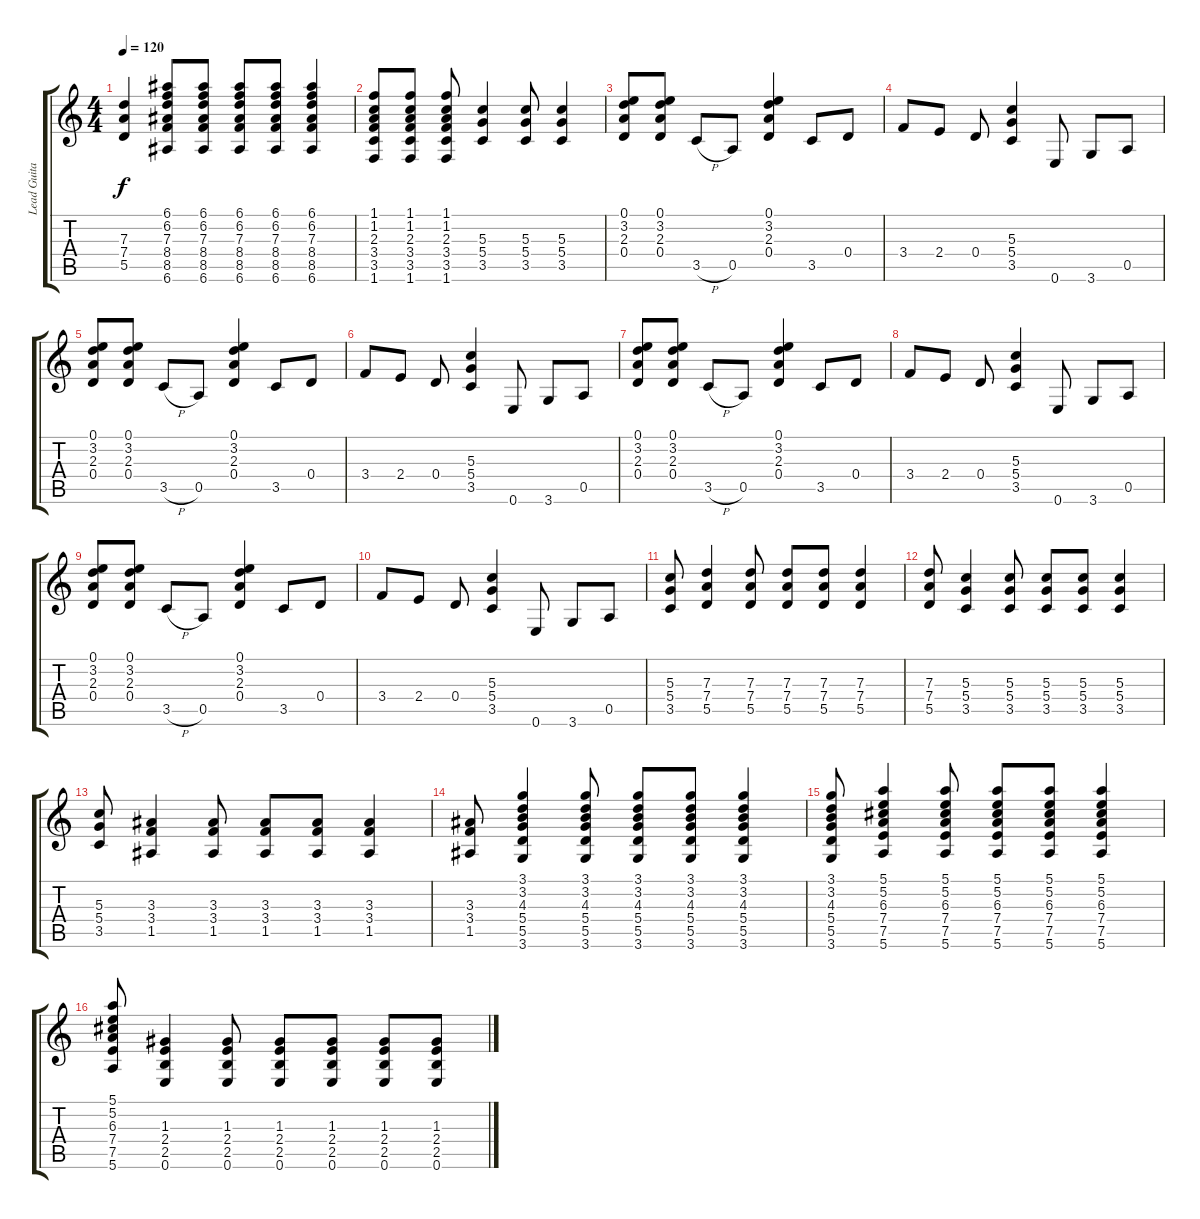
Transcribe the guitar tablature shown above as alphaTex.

\track ("Lead Guitar" "Lead Guita") {instrument acousticguitarsteel}
\staff {score tabs}
\tuning (E4 B3 G3 D3 A2 E2) {hide}
\ts (4 4)
\tempo 120
\clef g2
\ks c
(7.3 7.4 5.5).4{dy f} (6.1 6.2 7.3 8.4 8.5 6.6).8 (6.1 6.2 7.3 8.4 8.5 6.6).8 (6.1 6.2 7.3 8.4 8.5 6.6).8 (6.1 6.2 7.3 8.4 8.5 6.6).8 (6.1 6.2 7.3 8.4 8.5 6.6).4 |
(1.1 1.2 2.3 3.4 3.5 1.6).8 (1.1 1.2 2.3 3.4 3.5 1.6).8 (1.1 1.2 2.3 3.4 3.5 1.6).8 (5.3 5.4 3.5).4 (5.3 5.4 3.5).8 (5.3 5.4 3.5).4 |
(0.1 3.2 2.3 0.4).8 (0.1 3.2 2.3 0.4).8 3.5{h}.8 0.5.8 (0.1 3.2 2.3 0.4).4 3.5.8 0.4.8 |
3.4.8 2.4.8 0.4.8 (5.3 5.4 3.5).4 0.6.8 3.6.8 0.5.8 |
(0.1 3.2 2.3 0.4).8 (0.1 3.2 2.3 0.4).8 3.5{h}.8 0.5.8 (0.1 3.2 2.3 0.4).4 3.5.8 0.4.8 |
3.4.8 2.4.8 0.4.8 (5.3 5.4 3.5).4 0.6.8 3.6.8 0.5.8 |
(0.1 3.2 2.3 0.4).8 (0.1 3.2 2.3 0.4).8 3.5{h}.8 0.5.8 (0.1 3.2 2.3 0.4).4 3.5.8 0.4.8 |
3.4.8 2.4.8 0.4.8 (5.3 5.4 3.5).4 0.6.8 3.6.8 0.5.8 |
(0.1 3.2 2.3 0.4).8 (0.1 3.2 2.3 0.4).8 3.5{h}.8 0.5.8 (0.1 3.2 2.3 0.4).4 3.5.8 0.4.8 |
3.4.8 2.4.8 0.4.8 (5.3 5.4 3.5).4 0.6.8 3.6.8 0.5.8 |
(5.3 5.4 3.5).8 (7.3 7.4 5.5).4 (7.3 7.4 5.5).8 (7.3 7.4 5.5).8 (7.3 7.4 5.5).8 (7.3 7.4 5.5).4 |
(7.3 7.4 5.5).8 (5.3 5.4 3.5).4 (5.3 5.4 3.5).8 (5.3 5.4 3.5).8 (5.3 5.4 3.5).8 (5.3 5.4 3.5).4 |
(5.3 5.4 3.5).8 (3.3 3.4 1.5).4 (3.3 3.4 1.5).8 (3.3 3.4 1.5).8 (3.3 3.4 1.5).8 (3.3 3.4 1.5).4 |
(3.3 3.4 1.5).8 (3.1 3.2 4.3 5.4 5.5 3.6).4 (3.1 3.2 4.3 5.4 5.5 3.6).8 (3.1 3.2 4.3 5.4 5.5 3.6).8 (3.1 3.2 4.3 5.4 5.5 3.6).8 (3.1 3.2 4.3 5.4 5.5 3.6).4 |
(3.1 3.2 4.3 5.4 5.5 3.6).8 (5.1 5.2 6.3 7.4 7.5 5.6).4 (5.1 5.2 6.3 7.4 7.5 5.6).8 (5.1 5.2 6.3 7.4 7.5 5.6).8 (5.1 5.2 6.3 7.4 7.5 5.6).8 (5.1 5.2 6.3 7.4 7.5 5.6).4 |
(5.1 5.2 6.3 7.4 7.5 5.6).8 (1.3 2.4 2.5 0.6).4 (1.3 2.4 2.5 0.6).8 (1.3 2.4 2.5 0.6).8 (1.3 2.4 2.5 0.6).8 (1.3 2.4 2.5 0.6).8 (1.3 2.4 2.5 0.6).8
